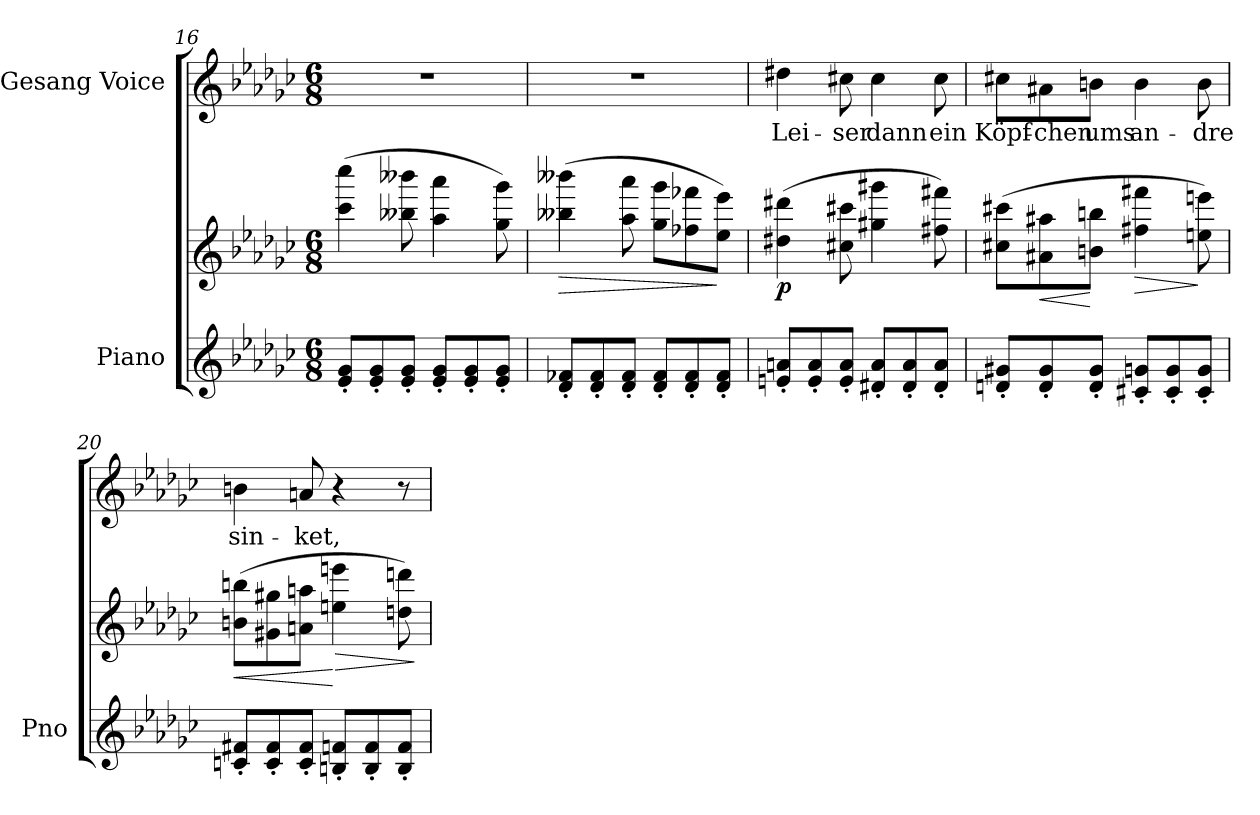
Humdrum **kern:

**kern	**kern	**dynam	**kern	**text
*part2	*part2	*part2	*part1	*part1
*staff3	*staff2	*staff2/3	*staff1	*staff1
*I"Piano	*	*	*I"Gesang Voice	*
*I'Pno	*	*	*	*
!!LO:PB:g=z
*clefG2	*clefG2	*	*clefG2	*
*k[b-e-a-d-g-c-]	*k[b-e-a-d-g-c-]	*	*k[b-e-a-d-g-c-]	*
*M6/8	*M6/8	*	*M6/8	*
=16	=16	=16	=16	=16
8e-/' 8g-/'L	(>4ccc-\ 4cccc-\	.	2.r	.
8e-/' 8g-/'	.	.	.	.
8e-/' 8g-/'J	8bb--X\ 8bbb--X\	.	.	.
8e-/' 8g-/'L	4aa-\ 4aaa-\	.	.	.
8e-/' 8g-/'	.	.	.	.
8e-/' 8g-/'J	8gg-\ 8ggg-\)	.	.	.
=17	=17	=17	=17	=17
!	!	!LO:HP:b	!	!
8d-/' 8f-X/'L	(>4bb--X\ 4bbb--X\	>	2.r	.
8d-/' 8f-/'	.	.	.	.
8d-/' 8f-/'J	8aa-\ 8aaa-\	.	.	.
8d-/' 8f-/'L	8gg-\ 8ggg-\L	.	.	.
8d-/' 8f-/'	8ff-X\ 8fff-X\	.	.	.
8d-/' 8f-/'J	8ee-\ 8eee-\J)	]	.	.
=18	=18	=18	=18	=18
!	!	!LO:DY:b	!	!LO:LY:b
8en/' 8an/'L	(>4dd#X\ 4ddd#X\	p	4dd#X\	Lei-
8e/' 8a/'	.	.	.	.
!	!	!	!	!LO:LY:b
8e/' 8a/'J	8cc#X\ 8ccc#X\	.	8cc#X\	-ser
!	!	!	!	!LO:LY:b
8d#X/' 8a/'L	4gg#X\ 4ggg#X\	.	4cc#\	dann
8d#/' 8a/'	.	.	.	.
!	!	!	!	!LO:LY:b
8d#/' 8a/'J	8ff#X\ 8fff#X\)	.	8cc#\	ein
=19	=19	=19	=19	=19
!	!	!	!	!LO:LY:b
8dn/' 8g#X/'L	(>8cc#X\ 8ccc#X\L	.	8cc#X\L	Köpf-
!	!	!LO:HP:b	!	!LO:LY:b
8d/' 8g#/'	8a#X\ 8aa#X\	<	8a#X\	-chen
!	!	!	!	!LO:LY:b
8d/' 8g#/'J	8bn\ 8bbn\J	[	8bn\J	ums
!	!	!LO:HP:b	!	!LO:LY:b
8c#X/' 8gn/'L	4ff#X\ 4fff#X\	>	4b\	an-
8c#/' 8g/'	.	.	.	.
!	!	!	!	!LO:LY:b
8c#/' 8g/'J	8een\ 8eeen\)	]	8b\	-dre
!!LO:LB:g=z
=20	=20	=20	=20	=20
!	!	!LO:HP:b	!	!LO:LY:b
8cn/' 8f#X/'L	(>8bn\ 8bbn\L	<	4bn\	sin-
8c/' 8f#/'	8g#X\ 8gg#X\	.	.	.
!	!	!	!	!LO:LY:b
8c/' 8f#/'J	8an\ 8aan\J	.	8an/	-ket,
!	!	!LO:HP:n=1:b	!	!
8Bn/' 8fn/'L	4een\ 4eeen\	[ >	4r	.
8B/' 8f/'	.	.	.	.
8B/' 8f/'J	8ddn\ 8dddn\)	.	8r	.
.	.	]	.	.
=	=	=	=	=
*-	*-	*-	*-	*-
